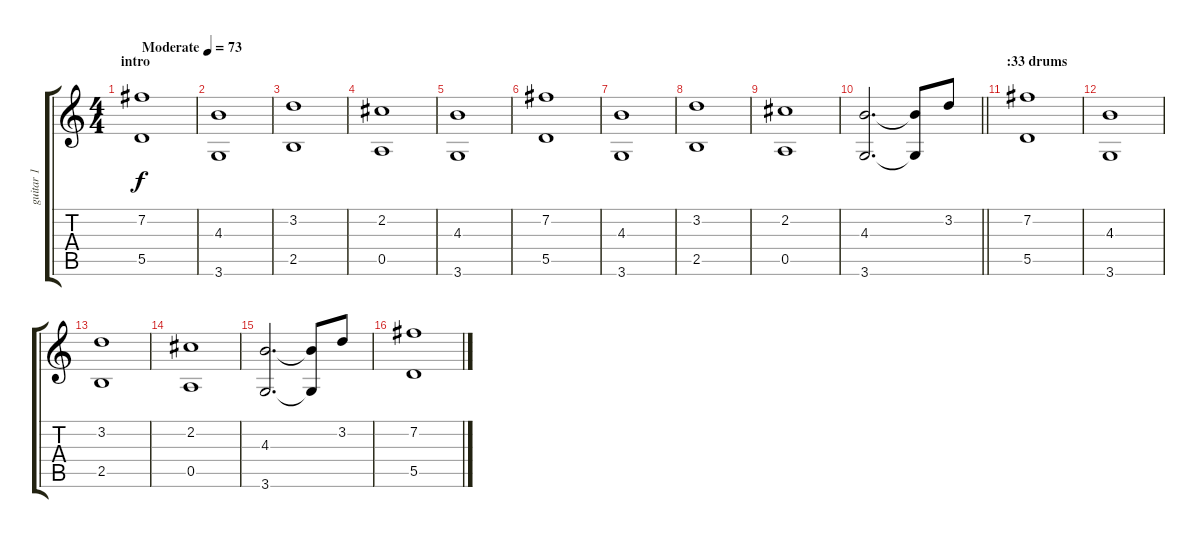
\track ("guitar 1" "guitar 1") {instrument electricguitarjazz}
\staff {score tabs}
\tuning (E4 B3 G3 D3 A2 E2) {hide}
\ts (4 4)
\section ("" "intro")
\tempo (73 "Moderate")
\clef g2
\ks c
(7.2 5.5).1{dy f instrument electricguitarjazz} |
(4.3 3.6).1 |
(3.2 2.5).1 |
(2.2 0.5).1 |
(4.3 3.6).1 |
(7.2 5.5).1 |
(4.3 3.6).1 |
(3.2 2.5).1 |
(2.2 0.5).1 |
\barLineRight lightlight
(4.3 3.6).2{d} (4.3{t} 3.6{t}).8 3.2.8 |
\section ("" ":33 drums")
(7.2 5.5).1 |
(4.3 3.6).1 |
(3.2 2.5).1 |
(2.2 0.5).1 |
(4.3 3.6).2{d} (4.3{t} 3.6{t}).8 3.2.8 |
(7.2 5.5).1
